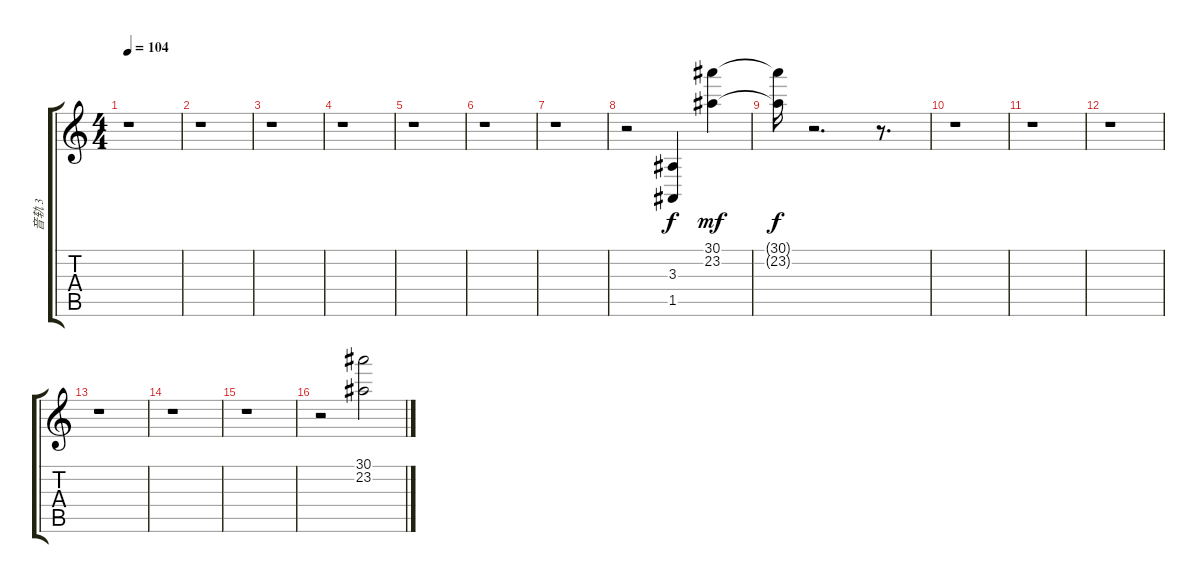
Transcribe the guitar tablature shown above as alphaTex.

\track ("音轨 3" "音轨 3") {instrument pad8sweep}
\staff {score tabs}
\tuning (E4 B3 G3 D3 A2 E2) {hide}
\ts (4 4)
\tempo 104
\clef g2
\ks c
r.1{dy f} |
r.1 |
r.1 |
r.1 |
r.1 |
r.1 |
r.1 |
r.2 (3.3 1.5).4 (30.1 23.2).4{dy mf} |
(30.1{t} 23.2{t}).16{dy f} r.2{d} r.8{d} |
r.1 |
r.1 |
r.1 |
r.1 |
r.1 |
r.1 |
r.2 (30.1 23.2).2
